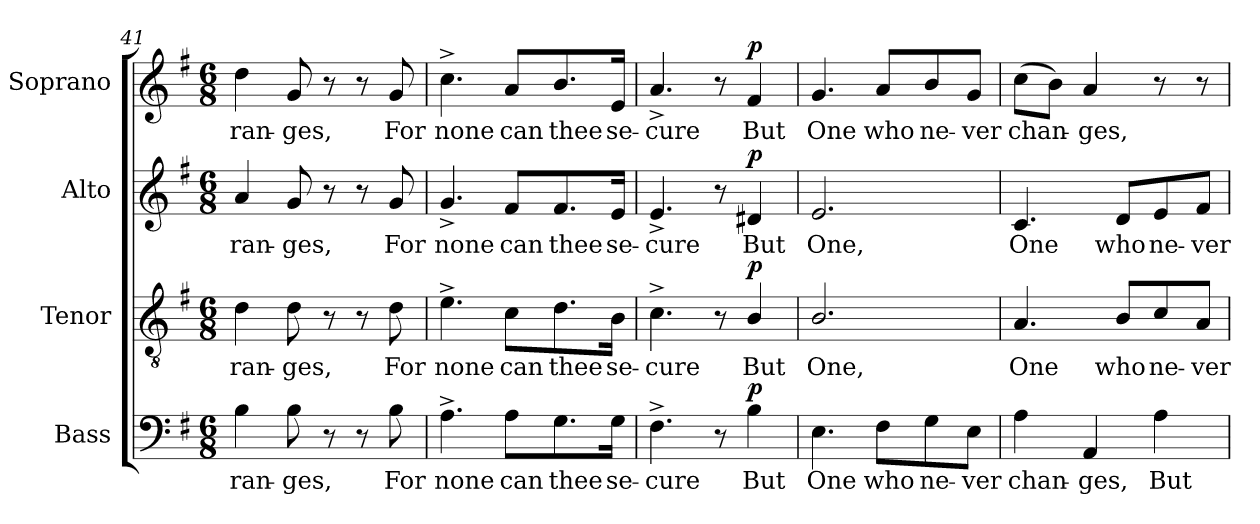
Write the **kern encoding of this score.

**kern	**text	**dynam	**kern	**text	**dynam	**kern	**text	**dynam	**kern	**text	**dynam
*part4	*part4	*part4	*part3	*part3	*part3	*part2	*part2	*part2	*part1	*part1	*part1
*staff4	*staff4	*staff4	*staff3	*staff3	*staff3	*staff2	*staff2	*staff2	*staff1	*staff1	*staff1
*I"Bass	*	*	*I"Tenor	*	*	*I"Alto	*	*	*I"Soprano	*	*
*I'B.	*	*	*I'T.	*	*	*I'A.	*	*	*I'S.	*	*
*clefF4	*	*	*clefGv2	*	*	*clefG2	*	*	*clefG2	*	*
*	*	*	*ITrd7c12	*	*	*	*	*	*	*	*
*k[f#]	*	*	*k[f#]	*	*	*k[f#]	*	*	*k[f#]	*	*
*G:	*	*	*G:	*	*	*G:	*	*	*G:	*	*
*M6/8	*	*	*M6/8	*	*	*M6/8	*	*	*M6/8	*	*
=41	=41	=41	=41	=41	=41	=41	=41	=41	=41	=41	=41
!	!LO:LY:b:color=#000000	!	!	!	!	!	!	!	!	!	!
!	!	!	!	!LO:LY:b:color=#000000	!	!	!	!	!	!	!
!	!	!	!	!	!	!	!LO:LY:b:color=#000000	!	!	!	!
!	!	!	!	!	!	!	!	!	!	!LO:LY:b:color=#000000	!
4Bi\	ran-	.	4Di\	ran-	.	4ai/	ran-	.	4ddi\	ran-	.
!	!LO:LY:b:color=#000000	!	!	!	!	!	!	!	!	!	!
!	!	!	!	!LO:LY:b:color=#000000	!	!	!	!	!	!	!
!	!	!	!	!	!	!	!LO:LY:b:color=#000000	!	!	!	!
!	!	!	!	!	!	!	!	!	!	!LO:LY:b:color=#000000	!
8Bi\	-ges,	.	8Di\	-ges,	.	8gi/	-ges,	.	8gi/	-ges,	.
8r	.	.	8r	.	.	8r	.	.	8r	.	.
8r	.	.	8r	.	.	8r	.	.	8r	.	.
!	!LO:LY:b:color=#000000	!	!	!	!	!	!	!	!	!	!
!	!	!	!	!LO:LY:b:color=#000000	!	!	!	!	!	!	!
!	!	!	!	!	!	!	!LO:LY:b:color=#000000	!	!	!	!
!	!	!	!	!	!	!	!	!	!	!LO:LY:b:color=#000000	!
8Bi\	For	.	8Di\	For	.	8gi/	For	.	8gi/	For	.
=42	=42	=42	=42	=42	=42	=42	=42	=42	=42	=42	=42
!	!LO:LY:b:color=#000000	!	!	!	!	!	!	!	!	!	!
!	!	!	!	!LO:LY:b:color=#000000	!	!	!	!	!	!	!
!	!	!	!	!	!	!	!LO:LY:b:color=#000000	!	!	!	!
!	!	!	!	!	!	!	!	!	!	!LO:LY:b:color=#000000	!
4.A^i\	none	.	4.E^i\	none	.	4.g^i/	none	.	4.cc^i\	none	.
!	!LO:LY:b:color=#000000	!	!	!	!	!	!	!	!	!	!
!	!	!	!	!LO:LY:b:color=#000000	!	!	!	!	!	!	!
!	!	!	!	!	!	!	!LO:LY:b:color=#000000	!	!	!	!
!	!	!	!	!	!	!	!	!	!	!LO:LY:b:color=#000000	!
8Ai\L	can	.	8Ci\L	can	.	8f#i/L	can	.	8ai/L	can	.
!	!LO:LY:b:color=#000000	!	!	!	!	!	!	!	!	!	!
!	!	!	!	!LO:LY:b:color=#000000	!	!	!	!	!	!	!
!	!	!	!	!	!	!	!LO:LY:b:color=#000000	!	!	!	!
!	!	!	!	!	!	!	!	!	!	!LO:LY:b:color=#000000	!
8.Gi\	thee	.	8.Di\	thee	.	8.f#i/	thee	.	8.bi/	thee	.
!	!LO:LY:b:color=#000000	!	!	!	!	!	!	!	!	!	!
!	!	!	!	!LO:LY:b:color=#000000	!	!	!	!	!	!	!
!	!	!	!	!	!	!	!LO:LY:b:color=#000000	!	!	!	!
!	!	!	!	!	!	!	!	!	!	!LO:LY:b:color=#000000	!
16Gi\Jk	se-	.	16BBi\Jk	se-	.	16ei/Jk	se-	.	16ei/Jk	se-	.
=43	=43	=43	=43	=43	=43	=43	=43	=43	=43	=43	=43
!	!LO:LY:b:color=#000000	!	!	!	!	!	!	!	!	!	!
!	!	!	!	!LO:LY:b:color=#000000	!	!	!	!	!	!	!
!	!	!	!	!	!	!	!LO:LY:b:color=#000000	!	!	!	!
!	!	!	!	!	!	!	!	!	!	!LO:LY:b:color=#000000	!
4.F#^i\	-cure	.	4.C^i\	-cure	.	4.e^i/	-cure	.	4.a^i/	-cure	.
8r	.	.	8r	.	.	8r	.	.	8r	.	.
!	!LO:LY:b:color=#000000	!	!	!	!	!	!	!	!	!	!
!	!	!	!	!LO:LY:b:color=#000000	!	!	!	!	!	!	!
!	!	!	!	!	!	!	!LO:LY:b:color=#000000	!	!	!	!
!	!	!	!	!	!	!	!	!	!	!LO:LY:b:color=#000000	!
4Bi\	But	p	4BBi/	But	p	4d#Xi/	But	p	4f#i/	But	p
!!LO:LB:g=z
=44	=44	=44	=44	=44	=44	=44	=44	=44	=44	=44	=44
!	!LO:LY:b:color=#000000	!	!	!	!	!	!	!	!	!	!
!	!	!	!	!LO:LY:b:color=#000000	!	!	!	!	!	!	!
!	!	!	!	!	!	!	!LO:LY:b:color=#000000	!	!	!	!
!	!	!	!	!	!	!	!	!	!	!LO:LY:b:color=#000000	!
4.Ei\	One	.	2.BBi/	One,	.	2.ei/	One,	.	4.gi/	One	.
!	!LO:LY:b:color=#000000	!	!	!	!	!	!	!	!	!	!
!	!	!	!	!	!	!	!	!	!	!LO:LY:b:color=#000000	!
8F#i\L	who	.	.	.	.	.	.	.	8ai/L	who	.
!	!LO:LY:b:color=#000000	!	!	!	!	!	!	!	!	!	!
!	!	!	!	!	!	!	!	!	!	!LO:LY:b:color=#000000	!
8Gi\	ne-	.	.	.	.	.	.	.	8bi/	ne-	.
!	!LO:LY:b:color=#000000	!	!	!	!	!	!	!	!	!	!
!	!	!	!	!	!	!	!	!	!	!LO:LY:b:color=#000000	!
8Ei\J	-ver	.	.	.	.	.	.	.	8gi/J	-ver	.
=45	=45	=45	=45	=45	=45	=45	=45	=45	=45	=45	=45
!	!LO:LY:b:color=#000000	!	!	!	!	!	!	!	!	!	!
!	!	!	!	!LO:LY:b:color=#000000	!	!	!	!	!	!	!
!	!	!	!	!	!	!	!LO:LY:b:color=#000000	!	!	!	!
!	!	!	!	!	!	!	!	!	!	!LO:LY:b:color=#000000	!
4Ai\	chan-	.	4.AAi/	One	.	4.ci/	One	.	(8cci\L	chan-	.
.	.	.	.	.	.	.	.	.	8bi\J)	.	.
!	!LO:LY:b:color=#000000	!	!	!	!	!	!	!	!	!	!
!	!	!	!	!	!	!	!	!	!	!LO:LY:b:color=#000000	!
4AAi/	-ges,	.	.	.	.	.	.	.	4ai/	-ges,	.
!	!	!	!	!LO:LY:b:color=#000000	!	!	!	!	!	!	!
!	!	!	!	!	!	!	!LO:LY:b:color=#000000	!	!	!	!
.	.	.	8BBi/L	who	.	8di/L	who	.	.	.	.
!	!LO:LY:b:color=#000000	!	!	!	!	!	!	!	!	!	!
!	!	!	!	!LO:LY:b:color=#000000	!	!	!	!	!	!	!
!	!	!	!	!	!	!	!LO:LY:b:color=#000000	!	!	!	!
4Ai\	But	.	8Ci/	ne-	.	8ei/	ne-	.	8r	.	.
!	!	!	!	!LO:LY:b:color=#000000	!	!	!	!	!	!	!
!	!	!	!	!	!	!	!LO:LY:b:color=#000000	!	!	!	!
.	.	.	8AAi/J	-ver	.	8f#i/J	-ver	.	8r	.	.
=	=	=	=	=	=	=	=	=	=	=	=
*-	*-	*-	*-	*-	*-	*-	*-	*-	*-	*-	*-
